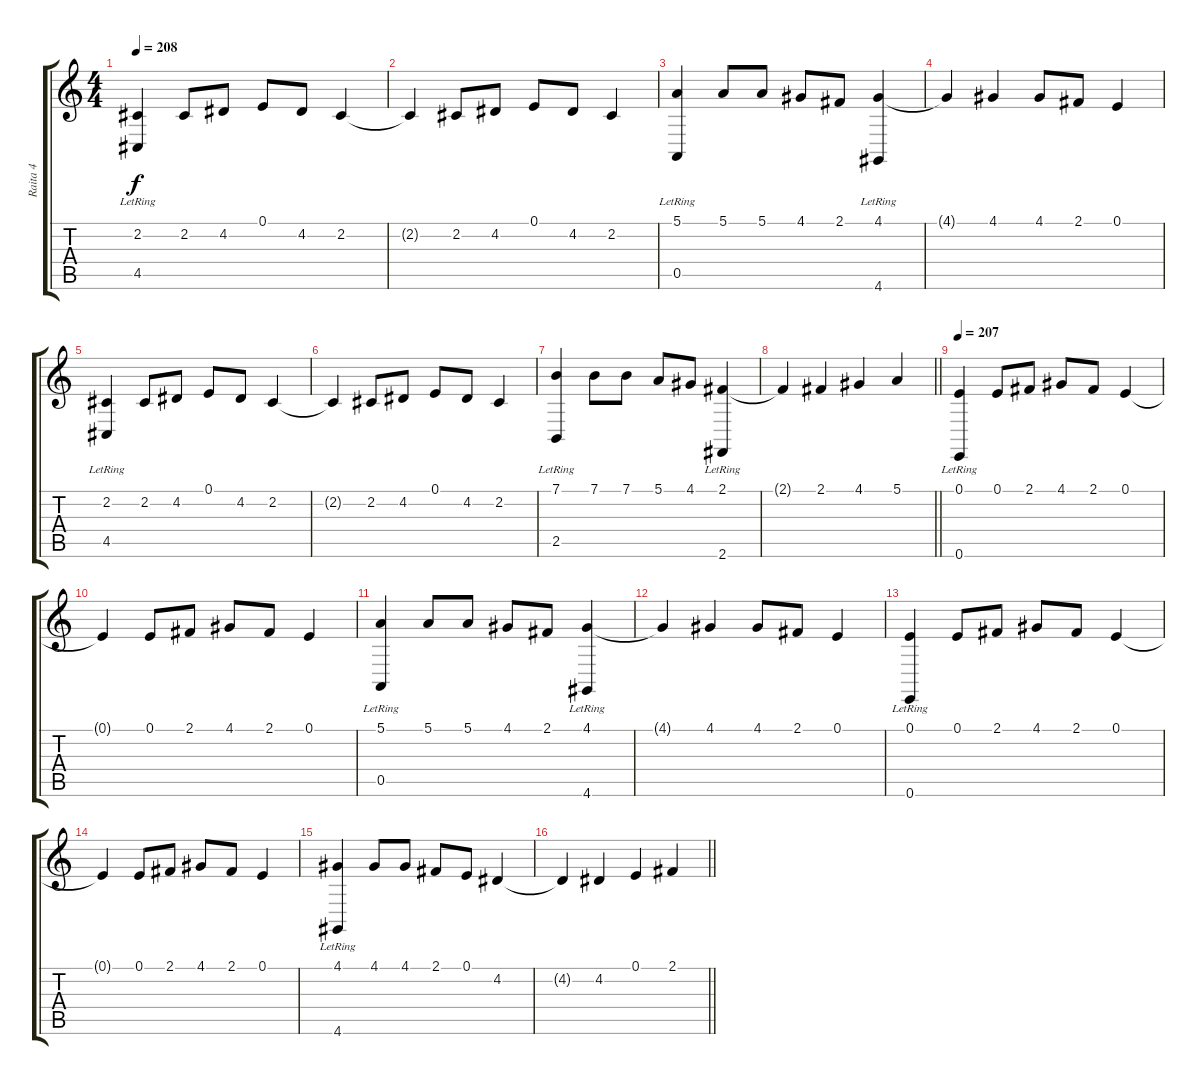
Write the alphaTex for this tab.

\track ("Raita 4" "Raita 4") {instrument honkytonkpiano}
\staff {score tabs}
\tuning (E4 B3 G3 D3 A2 E2) {hide}
\ts (4 4)
\tempo 208
\clef g2
\ks c
(2.2 4.5{lr}).4{dy f} 2.2.8 4.2.8 0.1.8 4.2.8 2.2.4 |
2.2{t}.4 2.2.8 4.2.8 0.1.8 4.2.8 2.2.4 |
(5.1 0.5{lr}).4 5.1.8 5.1.8 4.1.8 2.1.8 (4.1{lr} 4.6{lr}).4 |
4.1{t}.4 4.1.4 4.1.8 2.1.8 0.1.4 |
(2.2 4.5{lr}).4 2.2.8 4.2.8 0.1.8 4.2.8 2.2.4 |
2.2{t}.4 2.2.8 4.2.8 0.1.8 4.2.8 2.2.4 |
(7.1 2.5{lr}).4 7.1.8 7.1.8 5.1.8 4.1.8 (2.1 2.6{lr}).4 |
\barLineRight lightlight
2.1{t}.4 2.1.4 4.1.4 5.1.4 |
\section ("" "")
\tempo 207
(0.1 0.6{lr}).4 0.1.8 2.1.8 4.1.8 2.1.8 0.1.4 |
0.1{t}.4 0.1.8 2.1.8 4.1.8 2.1.8 0.1.4 |
(5.1 0.5{lr}).4 5.1.8 5.1.8 4.1.8 2.1.8 (4.1{lr} 4.6{lr}).4 |
4.1{t}.4 4.1.4 4.1.8 2.1.8 0.1.4 |
(0.1 0.6{lr}).4 0.1.8 2.1.8 4.1.8 2.1.8 0.1.4 |
0.1{t}.4 0.1.8 2.1.8 4.1.8 2.1.8 0.1.4 |
(4.1 4.6{lr}).4 4.1.8 4.1.8 2.1.8 0.1.8 4.2.4 |
\barLineRight lightlight
4.2{t}.4 4.2.4 0.1.4 2.1.4
